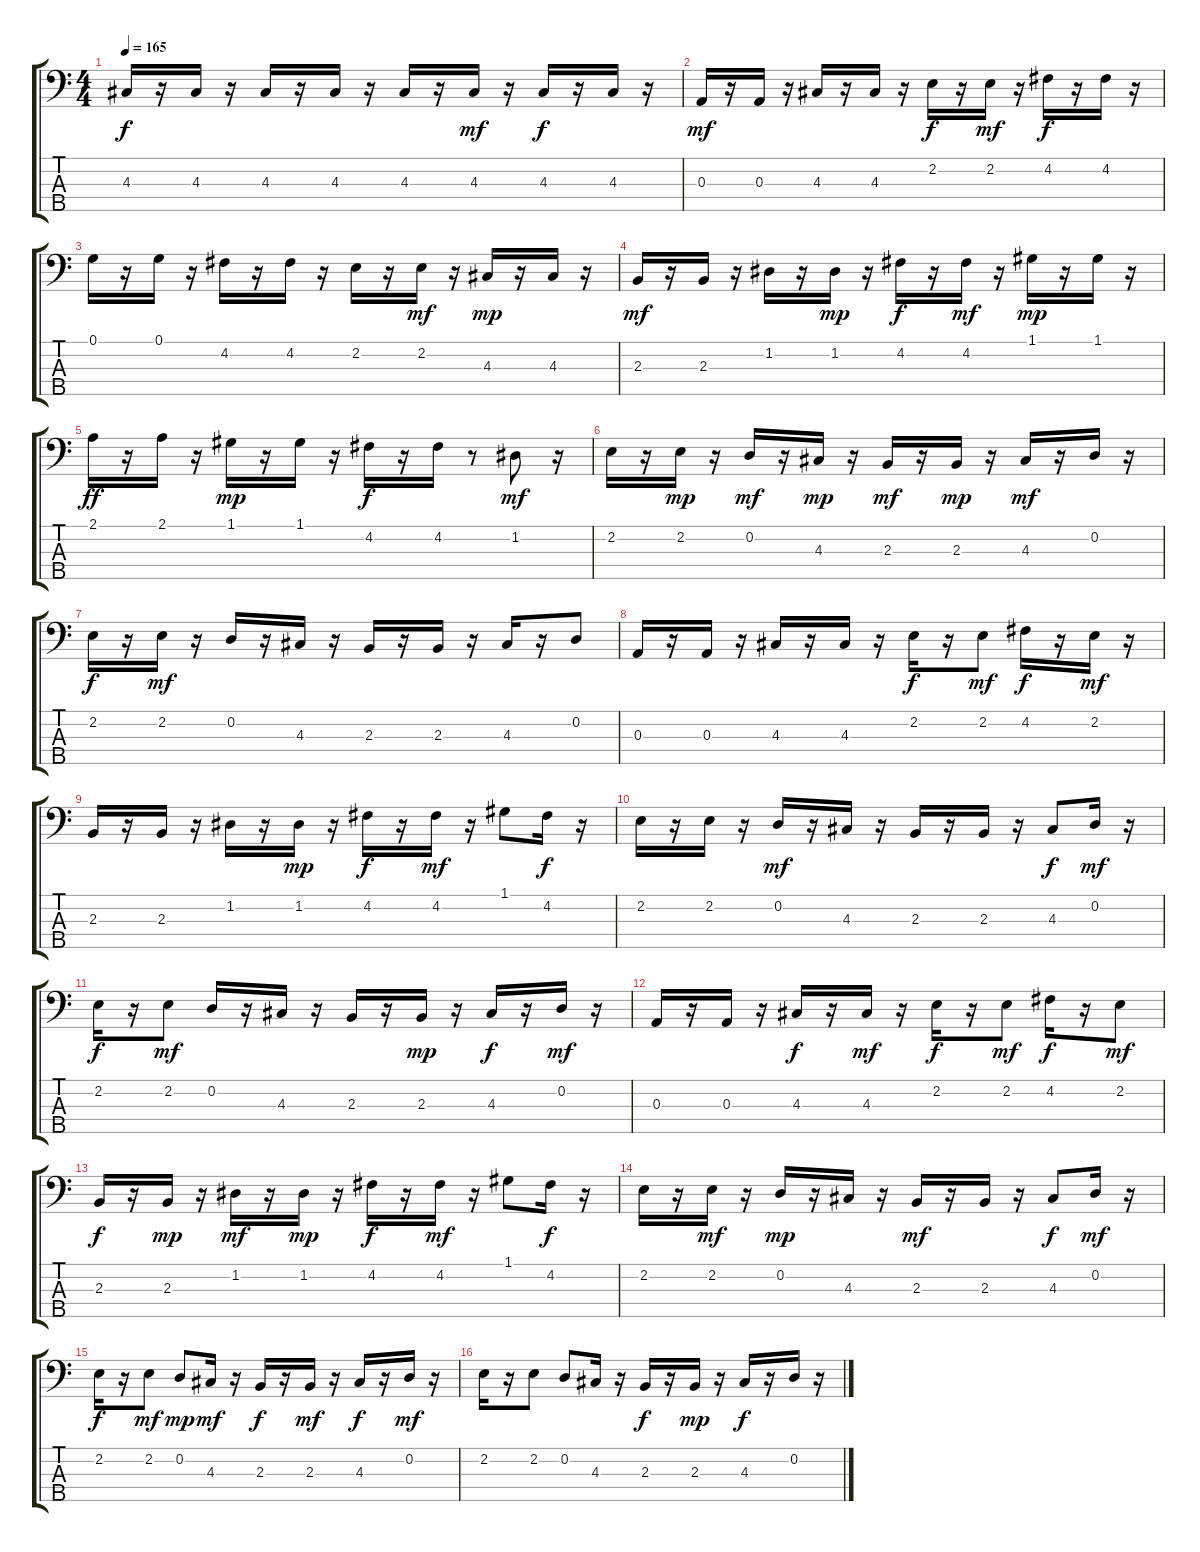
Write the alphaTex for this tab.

\track "" {instrument electricbassfinger}
\staff {score tabs}
\tuning (G2 D2 A1 E1 B0) {hide}
\ts (4 4)
\tempo 165
\clef f4
\ks c
4.3.16{dy f} r.16 4.3.16 r.16 4.3.16 r.16 4.3.16 r.16 4.3.16 r.16 4.3.16{dy mf} r.16 4.3.16{dy f} r.16 4.3.16 r.16 |
0.3.16{dy mf} r.16 0.3.16 r.16 4.3.16 r.16 4.3.16 r.16 2.2.16{dy f} r.16 2.2.16{dy mf} r.16 4.2.16{dy f} r.16 4.2.16 r.16 |
0.1.16 r.16 0.1.16 r.16 4.2.16 r.16 4.2.16 r.16 2.2.16 r.16 2.2.16{dy mf} r.16 4.3.16{dy mp} r.16 4.3.16 r.16 |
2.3.16{dy mf} r.16 2.3.16 r.16 1.2.16 r.16 1.2.16{dy mp} r.16 4.2.16{dy f} r.16 4.2.16{dy mf} r.16 1.1.16{dy mp} r.16 1.1.16 r.16 |
2.1.16{dy ff} r.16 2.1.16 r.16 1.1.16{dy mp} r.16 1.1.16 r.16 4.2.16{dy f} r.16 4.2.16 r.8 1.2.8{dy mf} r.16 |
2.2.16 r.16 2.2.16{dy mp} r.16 0.2.16{dy mf} r.16 4.3.16{dy mp} r.16 2.3.16{dy mf} r.16 2.3.16{dy mp} r.16 4.3.16{dy mf} r.16 0.2.16 r.16 |
2.2.16{dy f} r.16 2.2.16{dy mf} r.16 0.2.16 r.16 4.3.16 r.16 2.3.16 r.16 2.3.16 r.16 4.3.16 r.16 0.2.8 |
0.3.16 r.16 0.3.16 r.16 4.3.16 r.16 4.3.16 r.16 2.2.16{dy f} r.16 2.2.8{dy mf} 4.2.16{dy f} r.16 2.2.16{dy mf} r.16 |
2.3.16 r.16 2.3.16 r.16 1.2.16 r.16 1.2.16{dy mp} r.16 4.2.16{dy f} r.16 4.2.16{dy mf} r.16 1.1.8 4.2.16{dy f} r.16 |
2.2.16 r.16 2.2.16 r.16 0.2.16{dy mf} r.16 4.3.16 r.16 2.3.16 r.16 2.3.16 r.16 4.3.8{dy f} 0.2.16{dy mf} r.16 |
2.2.16{dy f} r.16 2.2.8{dy mf} 0.2.16 r.16 4.3.16 r.16 2.3.16 r.16 2.3.16{dy mp} r.16 4.3.16{dy f} r.16 0.2.16{dy mf} r.16 |
0.3.16 r.16 0.3.16 r.16 4.3.16{dy f} r.16 4.3.16{dy mf} r.16 2.2.16{dy f} r.16 2.2.8{dy mf} 4.2.16{dy f} r.16 2.2.8{dy mf} |
2.3.16{dy f} r.16 2.3.16{dy mp} r.16 1.2.16{dy mf} r.16 1.2.16{dy mp} r.16 4.2.16{dy f} r.16 4.2.16{dy mf} r.16 1.1.8 4.2.16{dy f} r.16 |
2.2.16 r.16 2.2.16{dy mf} r.16 0.2.16{dy mp} r.16 4.3.16 r.16 2.3.16{dy mf} r.16 2.3.16 r.16 4.3.8{dy f} 0.2.16{dy mf} r.16 |
2.2.16{dy f} r.16 2.2.8{dy mf} 0.2.8{dy mp} 4.3.16{dy mf} r.16 2.3.16{dy f} r.16 2.3.16{dy mf} r.16 4.3.16{dy f} r.16 0.2.16{dy mf} r.16 |
2.2.16 r.16 2.2.8 0.2.8 4.3.16 r.16 2.3.16{dy f} r.16 2.3.16{dy mp} r.16 4.3.16{dy f} r.16 0.2.16 r.16
